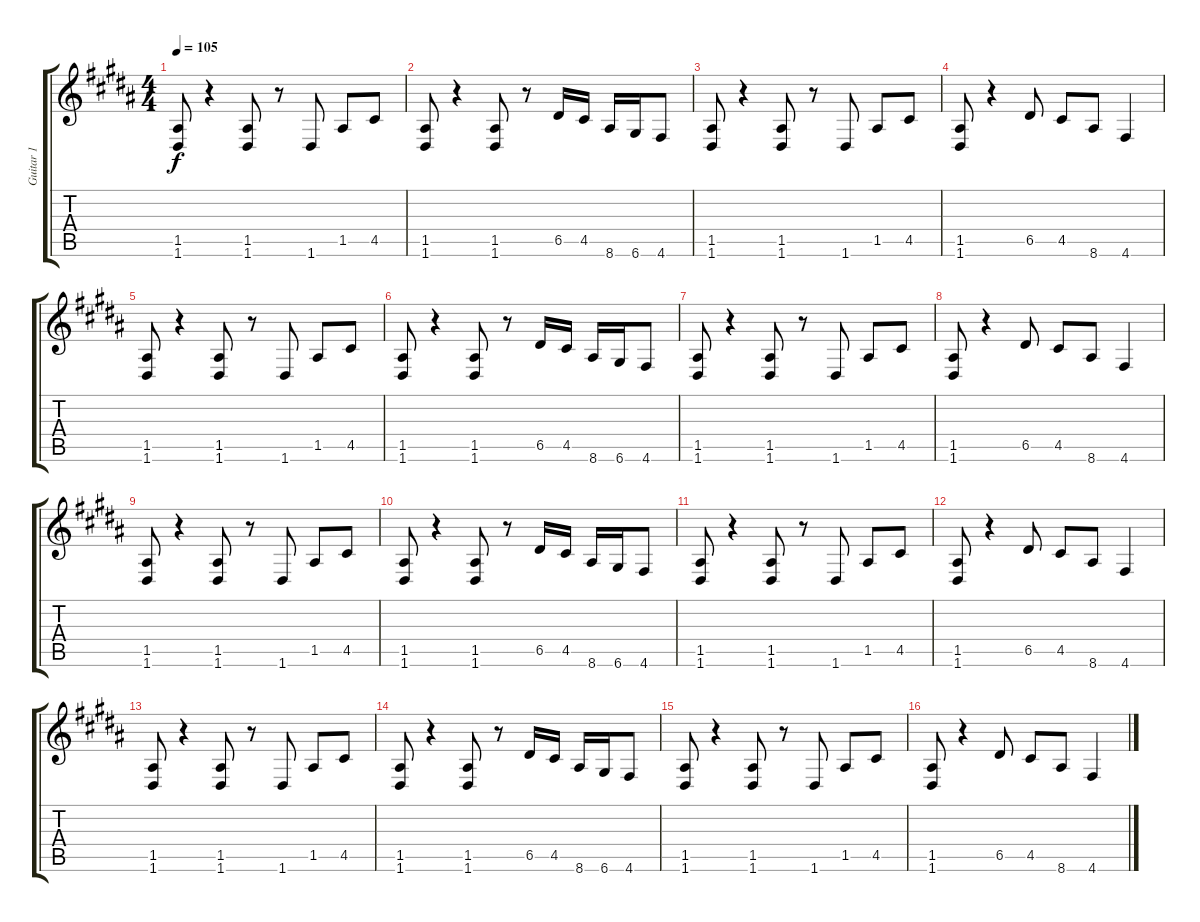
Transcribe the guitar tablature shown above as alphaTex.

\track ("Guitar 1" "Guitar 1") {instrument distortionguitar}
\staff {score tabs}
\tuning (E4 B3 G3 D3 A2 D2) {hide}
\ts (4 4)
\tempo 105
\clef g2
\ks b
(1.5 1.6).8{dy f} r.4 (1.5 1.6).8 r.8 1.6.8 1.5.8 4.5.8 |
(1.5 1.6).8 r.4 (1.5 1.6).8 r.8 6.5.16 4.5.16 8.6.16 6.6.16 4.6.8 |
(1.5 1.6).8 r.4 (1.5 1.6).8 r.8 1.6.8 1.5.8 4.5.8 |
(1.5 1.6).8 r.4 6.5.8 4.5.8 8.6.8 4.6.4 |
(1.5 1.6).8 r.4 (1.5 1.6).8 r.8 1.6.8 1.5.8 4.5.8 |
(1.5 1.6).8 r.4 (1.5 1.6).8 r.8 6.5.16 4.5.16 8.6.16 6.6.16 4.6.8 |
(1.5 1.6).8 r.4 (1.5 1.6).8 r.8 1.6.8 1.5.8 4.5.8 |
(1.5 1.6).8 r.4 6.5.8 4.5.8 8.6.8 4.6.4 |
(1.5 1.6).8 r.4 (1.5 1.6).8 r.8 1.6.8 1.5.8 4.5.8 |
(1.5 1.6).8 r.4 (1.5 1.6).8 r.8 6.5.16 4.5.16 8.6.16 6.6.16 4.6.8 |
(1.5 1.6).8 r.4 (1.5 1.6).8 r.8 1.6.8 1.5.8 4.5.8 |
(1.5 1.6).8 r.4 6.5.8 4.5.8 8.6.8 4.6.4 |
(1.5 1.6).8 r.4 (1.5 1.6).8 r.8 1.6.8 1.5.8 4.5.8 |
(1.5 1.6).8 r.4 (1.5 1.6).8 r.8 6.5.16 4.5.16 8.6.16 6.6.16 4.6.8 |
(1.5 1.6).8 r.4 (1.5 1.6).8 r.8 1.6.8 1.5.8 4.5.8 |
(1.5 1.6).8 r.4 6.5.8 4.5.8 8.6.8 4.6.4
